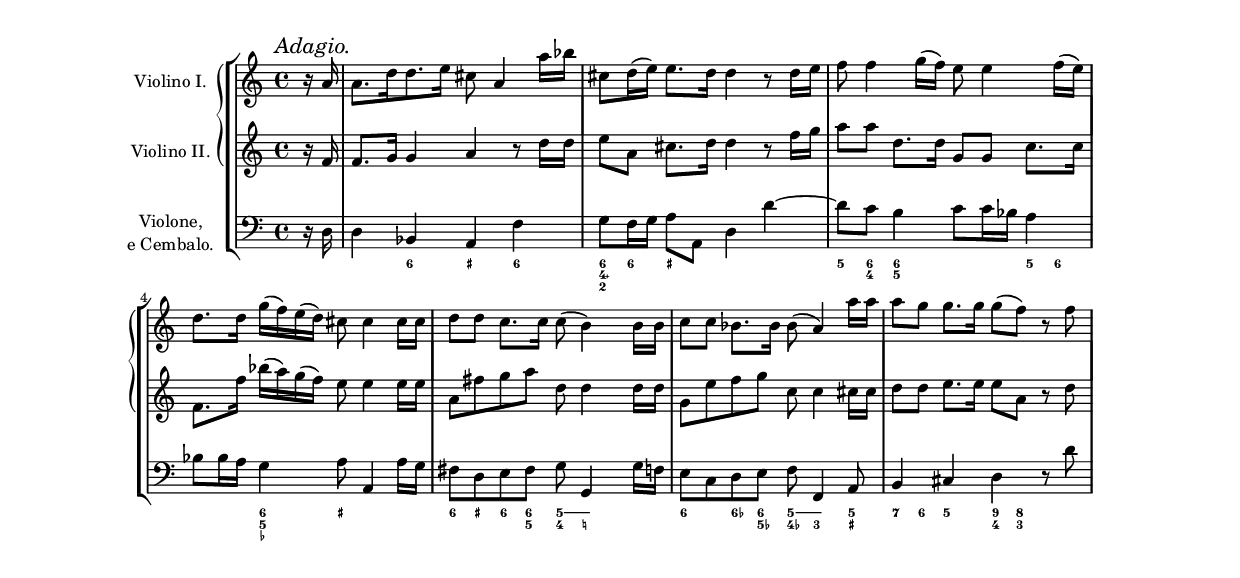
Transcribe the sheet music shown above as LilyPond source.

% DO NOT EDIT this file manually; it is automatically
% generated from Documentation/snippets/new
% Make any changes in Documentation/snippets/new/
% and then run scripts/auxiliar/makelsr.py
%
% This file is in the public domain.
%% Note: this file works from version 2.14.0
\version "2.14.0"
#(set-global-staff-size 15)
\paper {
  ragged-right = ##f
  line-width = 16\cm
  indent = 1.5\cm
}

% NR 2.7.3 Figured bass


\header {
  lsrtags = "headwords"
  texidoc = ""
  doctitle = "headword"
} % begin verbatim


% Arcangelo Corelli, 12 Sonate da Camera, Op. 2
% Sonata II, Allemanda
% measures 1 - 88
% Coded by Neil Puttock; modified by Carl Sorensen

extendOn = \bassFigureExtendersOn
extendOff = \bassFigureExtendersOff

\score {

  \new StaffGroup <<

    \new GrandStaff <<

      \new Staff = "violinoI" {
        \set Staff.instrumentName = \markup {
          \line { Violino I. }
        }
        \time 4/4
        \mark \markup { \italic Adagio. }
        \partial 8
        r16 a'16 |
        a'8. [ d''16 d''8.  e''16 ] cis''8 a'4 a''16 bes''16 |
        cis''8 d''16 ( e'' ) e''8.  d''16 d''4 r8 d''16 e''16 |
        f''8 f''4 g''16 ( f''16 ) e''8 e''4 f''16 ( e''16 ) |
        d''8.  d''16 g''16 ( f''16 ) e''16 ( d''16 ) cis''8
            cis''4 cis''16 cis''16 |
        d''8 d''8 c''8.  c''16 c''8 ( b'4 ) b'16 b'16 |
        c''8 c''8 bes'8.  bes'16 bes'8 ( a'4 ) a''16 a''16 |
        a''8 g''8 g''8.  g''16 g''8 ( f''8 ) r8 f''8 |
      }

      \new Staff = "violinoII" {
        \set Staff.instrumentName = \markup {
          \line { Violino II. }
        }
        \time 4/4
        \partial 8
        r16 f'16 |
        f'8.  g'16 g'4 a'4 r8 d''16 d''16 |
        e''8 a'8 cis''8.  d''16 d''4 r8 f''16 g''16 |
        a''8 a''8 d''8.  d''16 g'8 g'8 c''8.  c''16 |
        f'8.  f''16 bes''16 ( a''16 ) g''16 ( f''16 ) e''8 e''4 e''16 e''16 |
        a'8 fis''8 g''8 a''8 d''8 d''4 d''16 d''16 |
        g'8 e''8 f''8 g''8 c''8 c''4 cis''16 cis''16 |
        d''8 d''8 e''8.  e''16 e''8 a'8 r8 d''8 |
      }

    >>

    \new Staff = "violone" {
      \set Staff.instrumentName = \markup {
        \center-column {
          Violone,
          \line { e Cembalo. }
        }
      }
      \time 4/4
      \clef bass
      \partial 8
      r16 d16 |
      d4 bes,4 a,4 f4 |
      g8 f16 g16 a8 a,8 d4 d'4 ~ |
      d'8 c'8 b4 c'8 c'16 bes16 a4 |
      bes8 bes16 a16 g4 a8 a,4 a16 g16 |
      fis8 d8 e8 fis8 g8 g,4 g16 f16 |
      e8 c8 d8 e8 f8 f,4 a,8 |
      b,4 cis4 d4 r8 d'8 |
    }

    \new FiguredBass \figuremode {
      \set figuredBassAlterationDirection = #RIGHT
      \set figuredBassPlusDirection = #RIGHT
      \override BassFigureAlignment #'stacking-dir = #DOWN
      s8 |
      s4 <6>4 <_+>4 <6>4 |
      <6 4\+ 2>8 <6>8 <_+> s8 s2 |
      <5>8 <6 4>8 <6 5>4 s4 <5>8 <6>8 |
      s4 <6 5 _-> <_+>2 |
      <6>8 <_+>8 <6>8 <6 5>8 <5 4>8 \extendOn <5 _!>8 \extendOff s4 |
      <6>4 <6->8 <6 5->8 <5 4->8 \extendOn <5 3>4 \extendOff <5 _+>8 |
      <7>8 <6>8 <5>4 <9 4>8 <8 3>8 s4 |
    }

  >>

  \layout {
    \context {
      \Score
      \override RehearsalMark #'break-align-symbols = #'(time-signature)
      \override RehearsalMark #'self-alignment-X = #LEFT
      \override TimeSignature #'break-align-anchor-alignment = #LEFT
    }
  }
}
